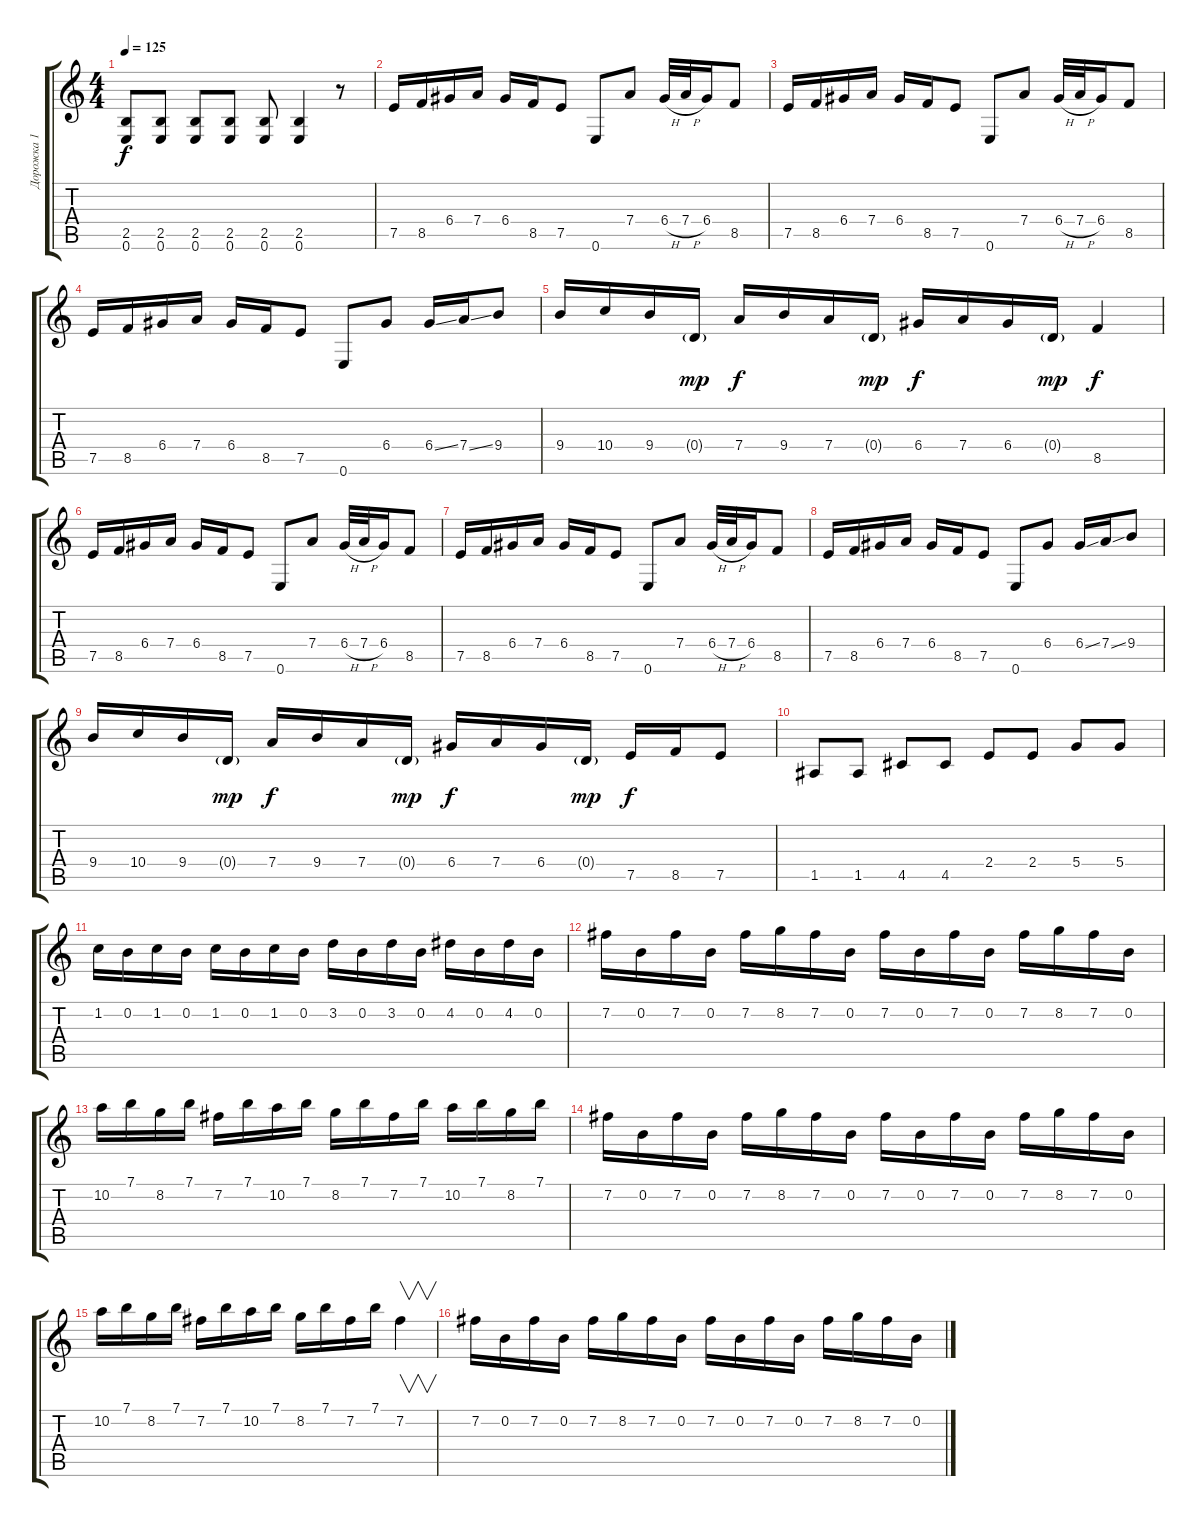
\track ("Дорожка 1" "Дорожка 1") {instrument acousticguitarsteel}
\staff {score tabs}
\tuning (E4 B3 G3 D3 A2 E2) {hide}
\ts (4 4)
\tempo 125
\clef g2
\ks c
(2.5 0.6).8{dy f} (2.5 0.6).8 (2.5 0.6).8 (2.5 0.6).8 (2.5 0.6).8 (2.5 0.6).4 r.8 |
7.5.16 8.5.16 6.4.16 7.4.16 6.4.16 8.5.16 7.5.8 0.6.8 7.4.8 6.4{h}.32 7.4{h}.32 6.4.16 8.5.8 |
7.5.16 8.5.16 6.4.16 7.4.16 6.4.16 8.5.16 7.5.8 0.6.8 7.4.8 6.4{h}.32 7.4{h}.32 6.4.16 8.5.8 |
7.5.16 8.5.16 6.4.16 7.4.16 6.4.16 8.5.16 7.5.8 0.6.8 6.4.8 6.4{ss}.16 7.4{ss}.16 9.4.8 |
9.4.16 10.4.16 9.4.16 0.4{g}.16{dy mp} 7.4.16{dy f} 9.4.16 7.4.16 0.4{g}.16{dy mp} 6.4.16{dy f} 7.4.16 6.4.16 0.4{g}.16{dy mp} 8.5.4{dy f} |
7.5.16 8.5.16 6.4.16 7.4.16 6.4.16 8.5.16 7.5.8 0.6.8 7.4.8 6.4{h}.32 7.4{h}.32 6.4.16 8.5.8 |
7.5.16 8.5.16 6.4.16 7.4.16 6.4.16 8.5.16 7.5.8 0.6.8 7.4.8 6.4{h}.32 7.4{h}.32 6.4.16 8.5.8 |
7.5.16 8.5.16 6.4.16 7.4.16 6.4.16 8.5.16 7.5.8 0.6.8 6.4.8 6.4{ss}.16 7.4{ss}.16 9.4.8 |
9.4.16 10.4.16 9.4.16 0.4{g}.16{dy mp} 7.4.16{dy f} 9.4.16 7.4.16 0.4{g}.16{dy mp} 6.4.16{dy f} 7.4.16 6.4.16 0.4{g}.16{dy mp} 7.5.16{dy f} 8.5.16 7.5.8 |
1.5.8 1.5.8 4.5.8 4.5.8 2.4.8 2.4.8 5.4.8 5.4.8 |
1.2.16 0.2.16 1.2.16 0.2.16 1.2.16 0.2.16 1.2.16 0.2.16 3.2.16 0.2.16 3.2.16 0.2.16 4.2.16 0.2.16 4.2.16 0.2.16 |
7.2.16 0.2.16 7.2.16 0.2.16 7.2.16 8.2.16 7.2.16 0.2.16 7.2.16 0.2.16 7.2.16 0.2.16 7.2.16 8.2.16 7.2.16 0.2.16 |
10.2.16 7.1.16 8.2.16 7.1.16 7.2.16 7.1.16 10.2.16 7.1.16 8.2.16 7.1.16 7.2.16 7.1.16 10.2.16 7.1.16 8.2.16 7.1.16 |
7.2.16 0.2.16 7.2.16 0.2.16 7.2.16 8.2.16 7.2.16 0.2.16 7.2.16 0.2.16 7.2.16 0.2.16 7.2.16 8.2.16 7.2.16 0.2.16 |
10.2.16 7.1.16 8.2.16 7.1.16 7.2.16 7.1.16 10.2.16 7.1.16 8.2.16 7.1.16 7.2.16 7.1.16 7.2.4{v} |
7.2.16 0.2.16 7.2.16 0.2.16 7.2.16 8.2.16 7.2.16 0.2.16 7.2.16 0.2.16 7.2.16 0.2.16 7.2.16 8.2.16 7.2.16 0.2.16
